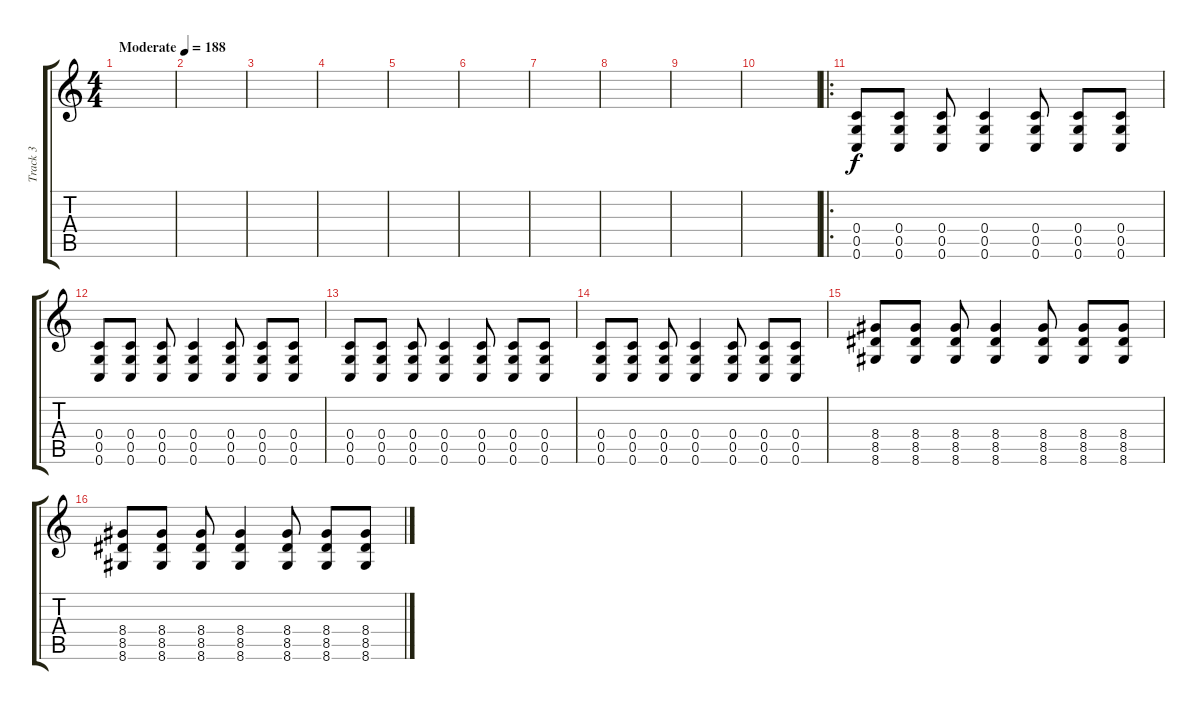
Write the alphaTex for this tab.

\track ("Track 3" "Track 3") {instrument distortionguitar}
\staff {score tabs}
\tuning (D4 A3 F3 C3 G2 C2) {hide}
\ts (4 4)
\tempo (188 "Moderate")
\clef g2
\ks c
|
|
|
|
|
|
|
|
|
|
\ro
(0.4 0.5 0.6).8 (0.4 0.5 0.6).8 (0.4 0.5 0.6).8 (0.4 0.5 0.6).4 (0.4 0.5 0.6).8 (0.4 0.5 0.6).8 (0.4 0.5 0.6).8 |
(0.4 0.5 0.6).8 (0.4 0.5 0.6).8 (0.4 0.5 0.6).8 (0.4 0.5 0.6).4 (0.4 0.5 0.6).8 (0.4 0.5 0.6).8 (0.4 0.5 0.6).8 |
(0.4 0.5 0.6).8 (0.4 0.5 0.6).8 (0.4 0.5 0.6).8 (0.4 0.5 0.6).4 (0.4 0.5 0.6).8 (0.4 0.5 0.6).8 (0.4 0.5 0.6).8 |
(0.4 0.5 0.6).8 (0.4 0.5 0.6).8 (0.4 0.5 0.6).8 (0.4 0.5 0.6).4 (0.4 0.5 0.6).8 (0.4 0.5 0.6).8 (0.4 0.5 0.6).8 |
(8.4 8.5 8.6).8 (8.4 8.5 8.6).8 (8.4 8.5 8.6).8 (8.4 8.5 8.6).4 (8.4 8.5 8.6).8 (8.4 8.5 8.6).8 (8.4 8.5 8.6).8 |
(8.4 8.5 8.6).8 (8.4 8.5 8.6).8 (8.4 8.5 8.6).8 (8.4 8.5 8.6).4 (8.4 8.5 8.6).8 (8.4 8.5 8.6).8 (8.4 8.5 8.6).8
